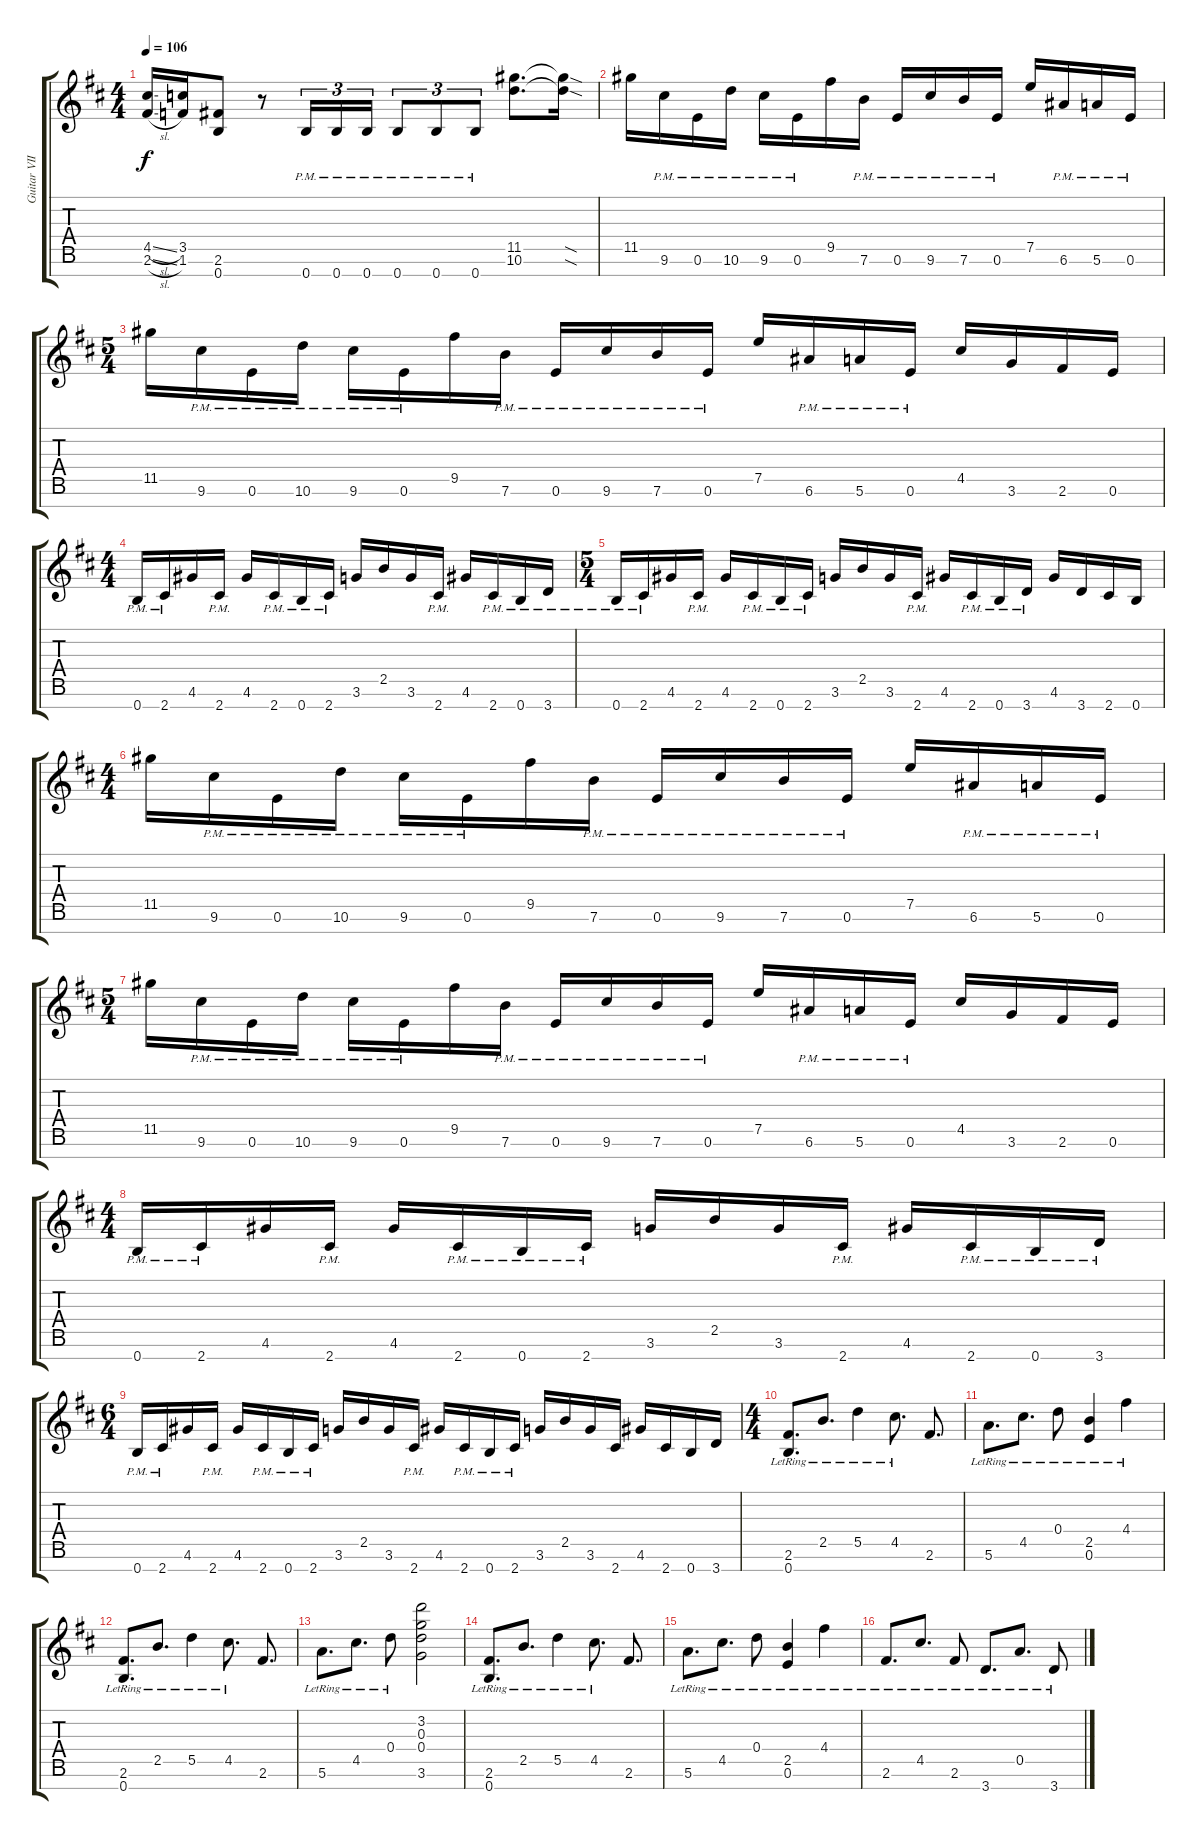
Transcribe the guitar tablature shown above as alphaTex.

\track ("Guitar VIII (7 strings Standard Tuning)" "Guitar VII") {instrument distortionguitar}
\staff {score tabs}
\tuning (E4 B3 G3 D3 A2 E2 B1) {hide}
\ts (4 4)
\tempo 106
\clef g2
\ks d
(4.5{sl} 2.6{sl}).16{ot 8vb dy f} (3.5 1.6).16{ot 8vb} (2.6 0.7).8{ot 8vb} r.8{ot 8vb} 0.7{pm}.16{tu (3 2) ot 8vb} 0.7{pm}.16{tu (3 2) ot 8vb} 0.7{pm}.16{tu (3 2) ot 8vb} 0.7{pm}.8{tu (3 2) ot 8vb} 0.7{pm}.8{tu (3 2) ot 8vb} 0.7{pm}.8{tu (3 2) ot 8vb} (11.5 10.6).8{d ot 8vb} (11.5{sod t} 10.6{sod t}).16{ot 8vb} |
11.5.16{ot 8vb} 9.6{pm}.16{ot 8vb} 0.6{pm}.16{ot 8vb} 10.6{pm}.16{ot 8vb} 9.6{pm}.16{ot 8vb} 0.6{pm}.16{ot 8vb} 9.5.16{ot 8vb} 7.6{pm}.16{ot 8vb} 0.6{pm}.16{ot 8vb} 9.6{pm}.16{ot 8vb} 7.6{pm}.16{ot 8vb} 0.6{pm}.16{ot 8vb} 7.5.16{ot 8vb} 6.6{pm}.16{ot 8vb} 5.6{pm}.16{ot 8vb} 0.6{pm}.16{ot 8vb} |
\ts (5 4)
11.5.16{ot 8vb} 9.6{pm}.16{ot 8vb} 0.6{pm}.16{ot 8vb} 10.6{pm}.16{ot 8vb} 9.6{pm}.16{ot 8vb} 0.6{pm}.16{ot 8vb} 9.5.16{ot 8vb} 7.6{pm}.16{ot 8vb} 0.6{pm}.16{ot 8vb} 9.6{pm}.16{ot 8vb} 7.6{pm}.16{ot 8vb} 0.6{pm}.16{ot 8vb} 7.5.16{ot 8vb} 6.6{pm}.16{ot 8vb} 5.6{pm}.16{ot 8vb} 0.6{pm}.16{ot 8vb} 4.5.16{ot 8vb} 3.6.16{ot 8vb} 2.6.16{ot 8vb} 0.6.16{ot 8vb} |
\ts (4 4)
0.7{pm}.16{ot 8vb} 2.7{pm}.16{ot 8vb} 4.6.16{ot 8vb} 2.7{pm}.16{ot 8vb} 4.6.16{ot 8vb} 2.7{pm}.16{ot 8vb} 0.7{pm}.16{ot 8vb} 2.7{pm}.16{ot 8vb} 3.6.16{ot 8vb} 2.5.16{ot 8vb} 3.6.16{ot 8vb} 2.7{pm}.16{ot 8vb} 4.6.16{ot 8vb} 2.7{pm}.16{ot 8vb} 0.7{pm}.16{ot 8vb} 3.7{pm}.16{ot 8vb} |
\ts (5 4)
0.7{pm}.16{ot 8vb} 2.7{pm}.16{ot 8vb} 4.6.16{ot 8vb} 2.7{pm}.16{ot 8vb} 4.6.16{ot 8vb} 2.7{pm}.16{ot 8vb} 0.7{pm}.16{ot 8vb} 2.7{pm}.16{ot 8vb} 3.6.16{ot 8vb} 2.5.16{ot 8vb} 3.6.16{ot 8vb} 2.7{pm}.16{ot 8vb} 4.6.16{ot 8vb} 2.7{pm}.16{ot 8vb} 0.7{pm}.16{ot 8vb} 3.7{pm}.16{ot 8vb} 4.6.16{ot 8vb} 3.7.16{ot 8vb} 2.7.16{ot 8vb} 0.7.16{ot 8vb} |
\ts (4 4)
11.5.16{ot 8vb} 9.6{pm}.16{ot 8vb} 0.6{pm}.16{ot 8vb} 10.6{pm}.16{ot 8vb} 9.6{pm}.16{ot 8vb} 0.6{pm}.16{ot 8vb} 9.5.16{ot 8vb} 7.6{pm}.16{ot 8vb} 0.6{pm}.16{ot 8vb} 9.6{pm}.16{ot 8vb} 7.6{pm}.16{ot 8vb} 0.6{pm}.16{ot 8vb} 7.5.16{ot 8vb} 6.6{pm}.16{ot 8vb} 5.6{pm}.16{ot 8vb} 0.6{pm}.16{ot 8vb} |
\ts (5 4)
11.5.16{ot 8vb} 9.6{pm}.16{ot 8vb} 0.6{pm}.16{ot 8vb} 10.6{pm}.16{ot 8vb} 9.6{pm}.16{ot 8vb} 0.6{pm}.16{ot 8vb} 9.5.16{ot 8vb} 7.6{pm}.16{ot 8vb} 0.6{pm}.16{ot 8vb} 9.6{pm}.16{ot 8vb} 7.6{pm}.16{ot 8vb} 0.6{pm}.16{ot 8vb} 7.5.16{ot 8vb} 6.6{pm}.16{ot 8vb} 5.6{pm}.16{ot 8vb} 0.6{pm}.16{ot 8vb} 4.5.16{ot 8vb} 3.6.16{ot 8vb} 2.6.16{ot 8vb} 0.6.16{ot 8vb} |
\ts (4 4)
0.7{pm}.16{ot 8vb} 2.7{pm}.16{ot 8vb} 4.6.16{ot 8vb} 2.7{pm}.16{ot 8vb} 4.6.16{ot 8vb} 2.7{pm}.16{ot 8vb} 0.7{pm}.16{ot 8vb} 2.7{pm}.16{ot 8vb} 3.6.16{ot 8vb} 2.5.16{ot 8vb} 3.6.16{ot 8vb} 2.7{pm}.16{ot 8vb} 4.6.16{ot 8vb} 2.7{pm}.16{ot 8vb} 0.7{pm}.16{ot 8vb} 3.7{pm}.16{ot 8vb} |
\ts (6 4)
0.7{pm}.16{ot 8vb} 2.7{pm}.16{ot 8vb} 4.6.16{ot 8vb} 2.7{pm}.16{ot 8vb} 4.6.16{ot 8vb} 2.7{pm}.16{ot 8vb} 0.7{pm}.16{ot 8vb} 2.7{pm}.16{ot 8vb} 3.6.16{ot 8vb} 2.5.16{ot 8vb} 3.6.16{ot 8vb} 2.7{pm}.16{ot 8vb} 4.6.16{ot 8vb} 2.7{pm}.16{ot 8vb} 0.7{pm}.16{ot 8vb} 2.7{pm}.16{ot 8vb} 3.6.16{ot 8vb} 2.5.16{ot 8vb} 3.6.16{ot 8vb} 2.7.16{ot 8vb} 4.6.16{ot 8vb} 2.7.16{ot 8vb} 0.7.16{ot 8vb} 3.7.16{ot 8vb} |
\ts (4 4)
(2.6{lr} 0.7{lr}).8{d ot 8vb instrument overdrivenguitar} 2.5{lr}.8{d ot 8vb} 5.5{lr}.4{ot 8vb} 4.5{lr}.8{d ot 8vb} 2.6.8{d ot 8vb} |
5.6{lr}.8{d ot 8vb} 4.5{lr}.8{d ot 8vb} 0.4{lr}.8{ot 8vb} (2.5{lr} 0.6{lr}).4{ot 8vb} 4.4{lr}.4{ot 8vb} |
(2.6{lr} 0.7{lr}).8{d ot 8vb} 2.5{lr}.8{d ot 8vb} 5.5{lr}.4{ot 8vb} 4.5{lr}.8{d ot 8vb} 2.6.8{d ot 8vb} |
5.6{lr}.8{d ot 8vb} 4.5{lr}.8{d ot 8vb} 0.4{lr}.8{ot 8vb} (3.2 0.3 0.4 3.6).2{ot 8vb} |
(2.6{lr} 0.7{lr}).8{d ot 8vb} 2.5{lr}.8{d ot 8vb} 5.5{lr}.4{ot 8vb} 4.5{lr}.8{d ot 8vb} 2.6.8{d ot 8vb} |
5.6{lr}.8{d ot 8vb} 4.5{lr}.8{d ot 8vb} 0.4{lr}.8{ot 8vb} (2.5{lr} 0.6{lr}).4{ot 8vb} 4.4{lr}.4{ot 8vb} |
2.6{lr}.8{d ot 8vb} 4.5{lr}.8{d ot 8vb} 2.6{lr}.8{ot 8vb} 3.7{lr}.8{d ot 8vb} 0.5{lr}.8{d ot 8vb} 3.7{lr}.8{ot 8vb}
